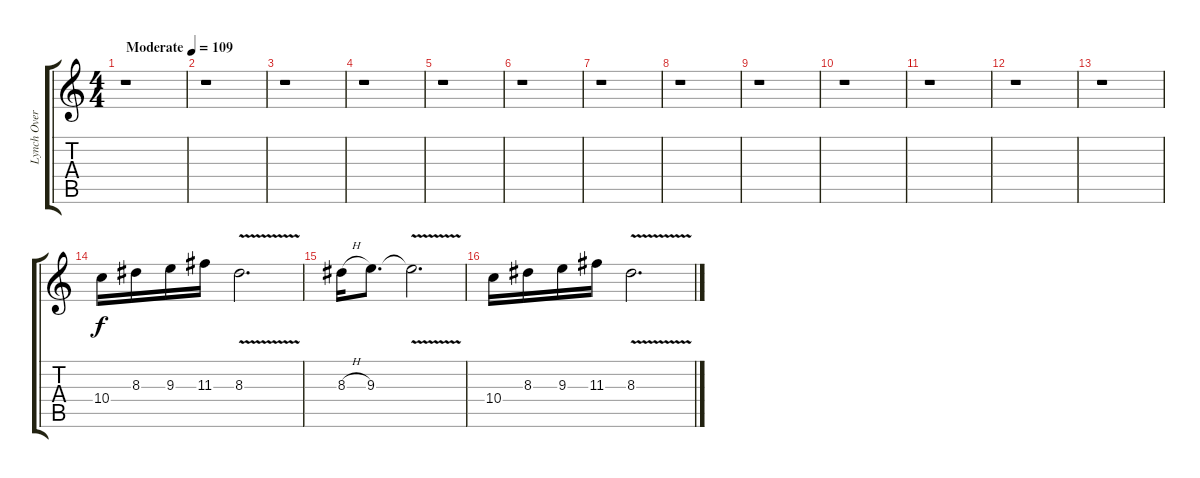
\track ("Lynch Overdub 2" "Lynch Over") {instrument distortionguitar}
\staff {score tabs}
\tuning (E4 B3 G3 D3 A2 E2) {hide}
\ts (4 4)
\tempo (109 "Moderate")
\clef g2
\ks c
r.1{dy f instrument distortionguitar} |
r.1 |
r.1 |
r.1 |
r.1 |
r.1 |
r.1 |
r.1 |
r.1 |
r.1 |
r.1 |
r.1 |
r.1 |
10.4.16 8.3.16 9.3.16 11.3.16 8.3{v}.2{d} |
8.3{h}.16 9.3.8{d} 9.3{v t}.2{d} |
10.4.16 8.3.16 9.3.16 11.3.16 8.3{v}.2{d}
